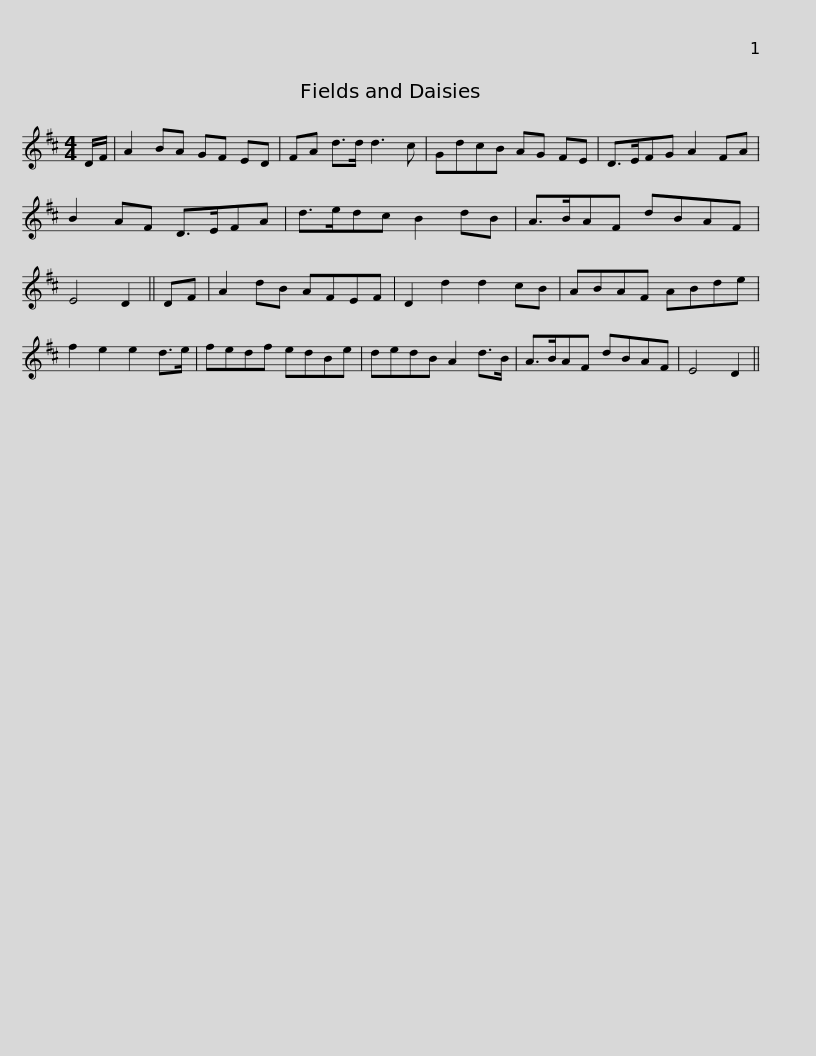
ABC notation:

X:1
L:1/8
M:4/4
I:linebreak $
K:D
V:1 treble
V:1
 D/F/ | A2 BA GF ED | FA d>d d3 c | GdcB AG FE | D>EFG A2 FA | %5
 B2 AF D>EFA |$ d>edc B2 dB | A>BAF dBAF | E4 D2 || DF | %10
 A2 dB AFEF | D2 d2 d2 cB | ABAF ABde |$ f2 e2 e2 d>e | fedf edBe | %15
 dedB A2 d>B | A>BAF dBAF | E4 D2 || %18
